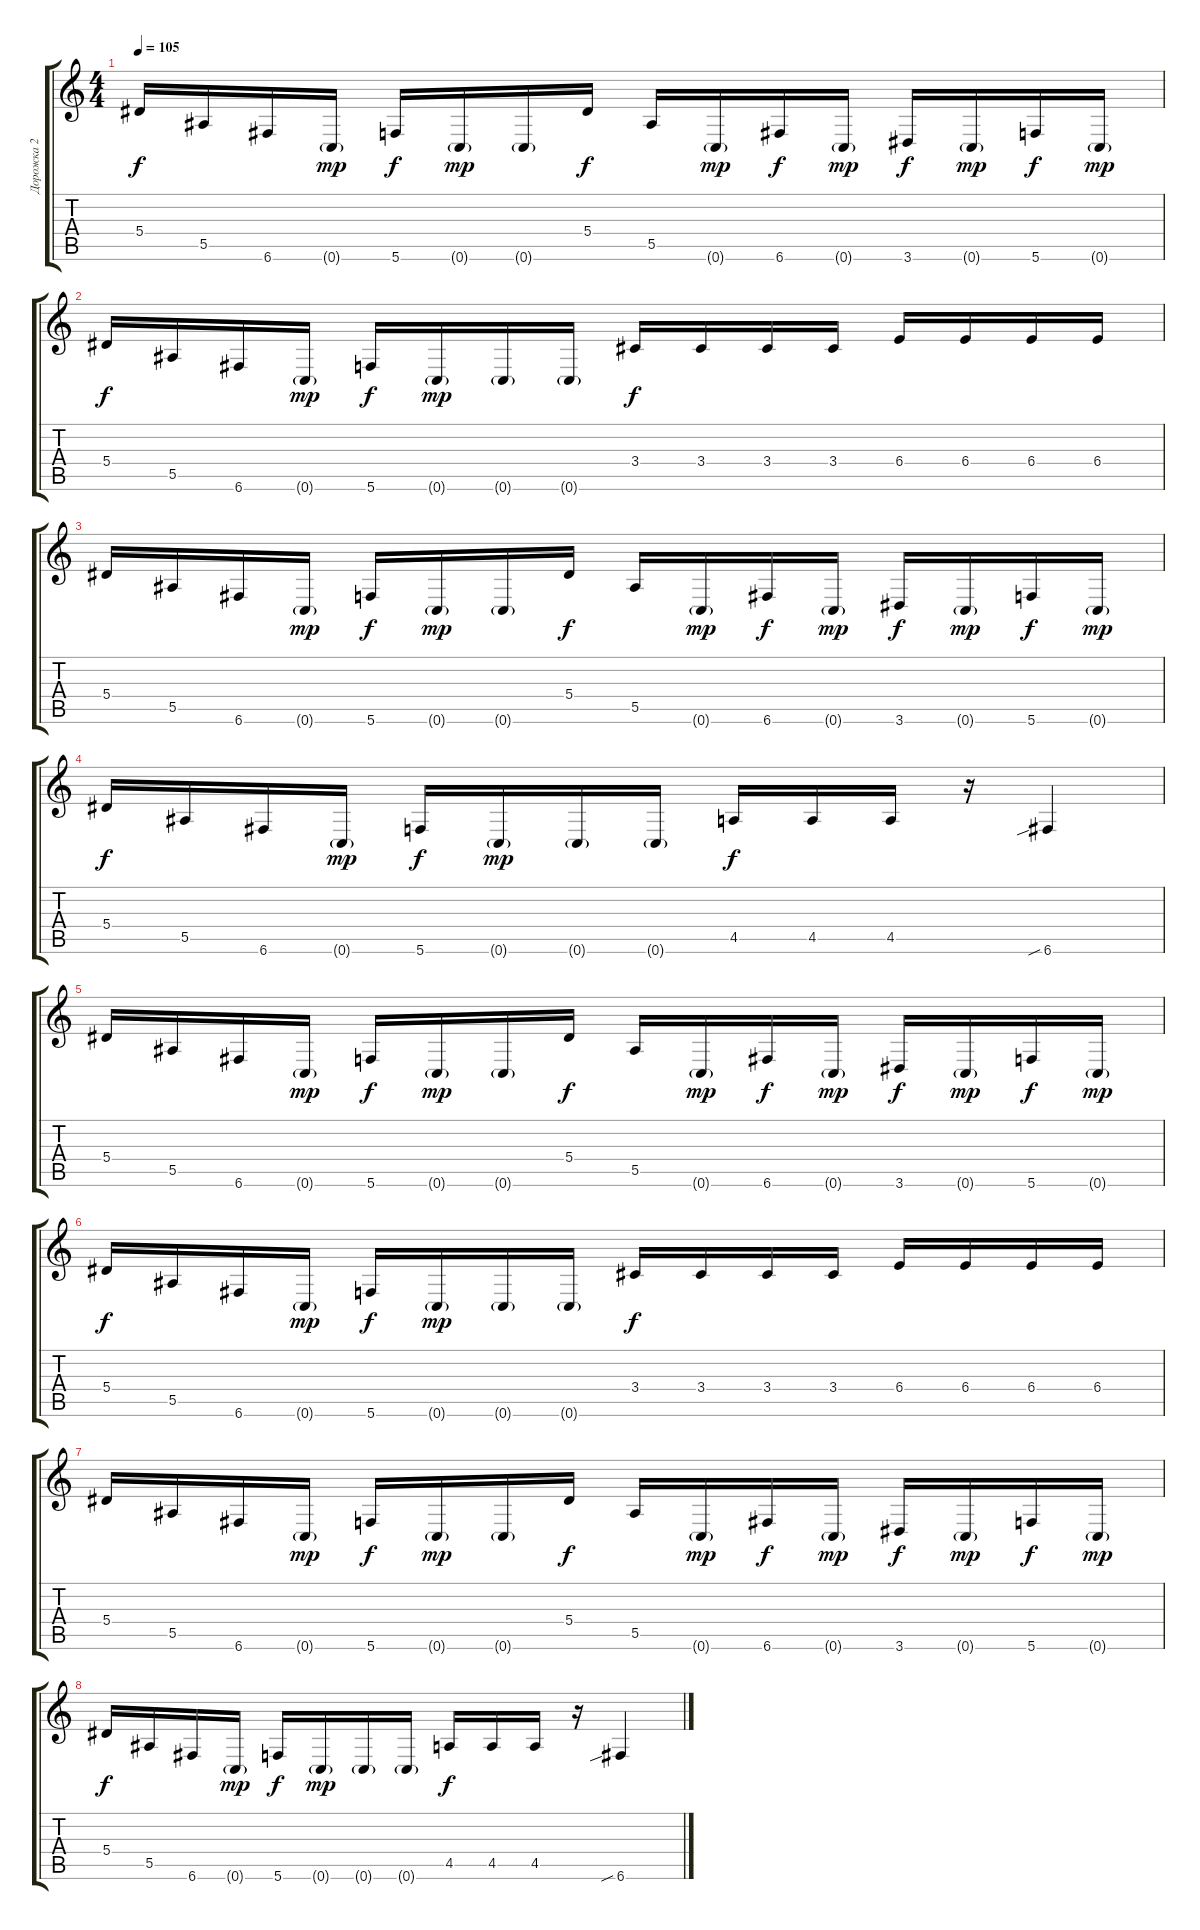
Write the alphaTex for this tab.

\track ("Дорожка 2" "Дорожка 2") {instrument distortionguitar}
\staff {score tabs}
\tuning (C4 G3 Eb3 Bb2 F2 C2) {hide}
\ts (4 4)
\tempo 105
\clef g2
\ks c
5.4.16{dy f} 5.5.16 6.6.16 0.6{g}.16{dy mp} 5.6.16{dy f} 0.6{g}.16{dy mp} 0.6{g}.16 5.4.16{dy f} 5.5.16 0.6{g}.16{dy mp} 6.6.16{dy f} 0.6{g}.16{dy mp} 3.6.16{dy f} 0.6{g}.16{dy mp} 5.6.16{dy f} 0.6{g}.16{dy mp} |
5.4.16{dy f} 5.5.16 6.6.16 0.6{g}.16{dy mp} 5.6.16{dy f} 0.6{g}.16{dy mp} 0.6{g}.16 0.6{g}.16 3.4.16{dy f} 3.4.16 3.4.16 3.4.16 6.4.16 6.4.16 6.4.16 6.4.16 |
5.4.16 5.5.16 6.6.16 0.6{g}.16{dy mp} 5.6.16{dy f} 0.6{g}.16{dy mp} 0.6{g}.16 5.4.16{dy f} 5.5.16 0.6{g}.16{dy mp} 6.6.16{dy f} 0.6{g}.16{dy mp} 3.6.16{dy f} 0.6{g}.16{dy mp} 5.6.16{dy f} 0.6{g}.16{dy mp} |
5.4.16{dy f} 5.5.16 6.6.16 0.6{g}.16{dy mp} 5.6.16{dy f} 0.6{g}.16{dy mp} 0.6{g}.16 0.6{g}.16 4.5.16{dy f} 4.5.16 4.5.16 r.16 6.6{sib}.4 |
5.4.16 5.5.16 6.6.16 0.6{g}.16{dy mp} 5.6.16{dy f} 0.6{g}.16{dy mp} 0.6{g}.16 5.4.16{dy f} 5.5.16 0.6{g}.16{dy mp} 6.6.16{dy f} 0.6{g}.16{dy mp} 3.6.16{dy f} 0.6{g}.16{dy mp} 5.6.16{dy f} 0.6{g}.16{dy mp} |
5.4.16{dy f} 5.5.16 6.6.16 0.6{g}.16{dy mp} 5.6.16{dy f} 0.6{g}.16{dy mp} 0.6{g}.16 0.6{g}.16 3.4.16{dy f} 3.4.16 3.4.16 3.4.16 6.4.16 6.4.16 6.4.16 6.4.16 |
5.4.16 5.5.16 6.6.16 0.6{g}.16{dy mp} 5.6.16{dy f} 0.6{g}.16{dy mp} 0.6{g}.16 5.4.16{dy f} 5.5.16 0.6{g}.16{dy mp} 6.6.16{dy f} 0.6{g}.16{dy mp} 3.6.16{dy f} 0.6{g}.16{dy mp} 5.6.16{dy f} 0.6{g}.16{dy mp} |
5.4.16{dy f} 5.5.16 6.6.16 0.6{g}.16{dy mp} 5.6.16{dy f} 0.6{g}.16{dy mp} 0.6{g}.16 0.6{g}.16 4.5.16{dy f} 4.5.16 4.5.16 r.16 6.6{sib}.4
